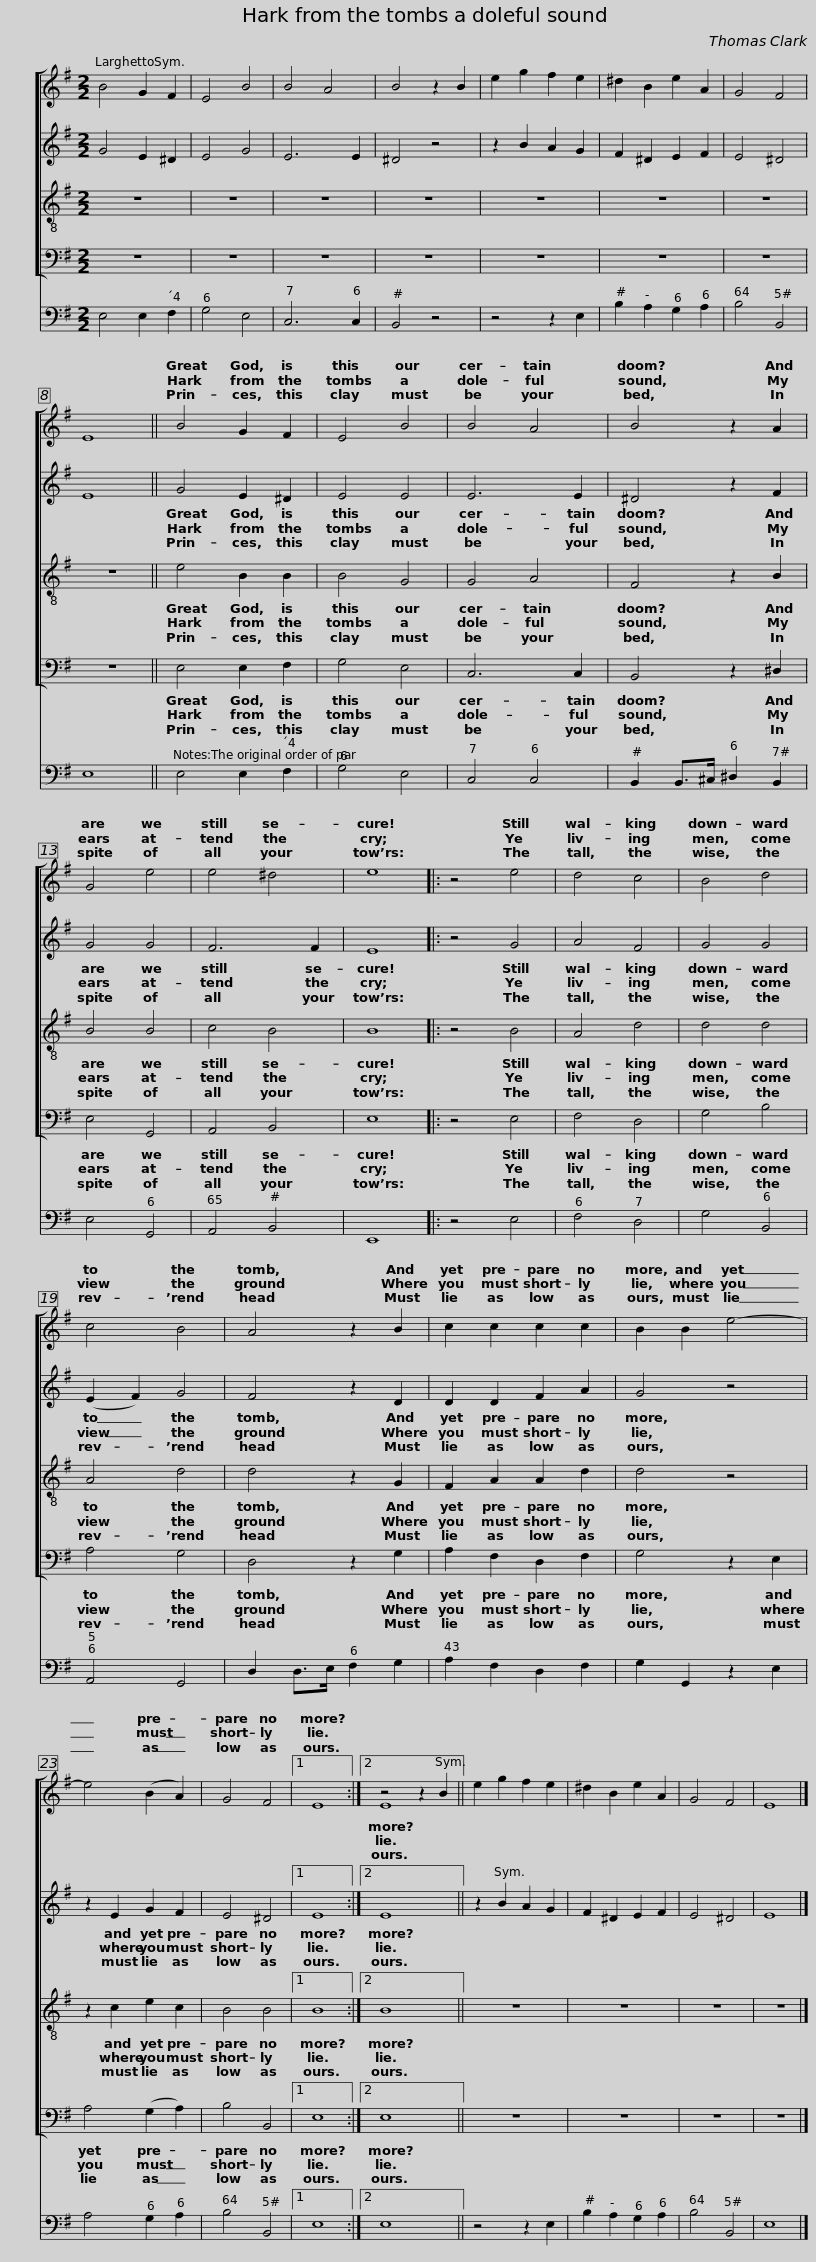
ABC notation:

X:1
%%score [ ( 1 2 ) 3 4 5 ] 6
L:1/8
M:2/2
I:linebreak $
K:Emin
V:1 treble
V:2 treble
V:3 treble
V:4 treble-8 transpose=-12
V:5 bass
V:6 bass
V:1
 B4 G2 F2 | E4 B4 | B4 A4 | B4 z2 B2 | e2 g2 f2 e2 | %5
 ^d2 B2 e2 A2 | G4 F4 | E8 ||$ B4 G2 F2 | E4 B4 | %10
 B4 A4 | B4 z2 A2 | G4 e4 | e4 ^d4 | e8 |:$ %15
 z4 e4 | d4 c4 | B4 d4 | c4 B4 | A4 z2 B2 | %20
 c2 c2 c2 c2 |$ B2 B2 e4- |$ e4 (B2 A2) | G4 F4 |1 E8 :|2 %25
 z4 z2 B2 || e2 g2 f2 e2 | ^d2 B2 e2 A2 | G4 F4 | E8 |] %30
V:2
 x8 | x8 | x8 | x8 | x8 | %5
 x8 | x8 | x8 ||$ x8 | x8 | %10
 x8 | x8 | x8 | x8 | x8 |:$ %15
 x8 | x8 | x8 | x8 | x8 | %20
 x8 |$ x8 |$ x8 | x8 |1 x8 :|2 %25
 E8 || x8 | x8 | x8 | x8 |] %30
V:3
 G4 E2 ^D2 | E4 G4 | E6 E2 | ^D4 z4 | z2 B2 A2 G2 | %5
 F2 ^D2 E2 F2 | E4 ^D4 | E8 ||$ G4 E2 ^D2 | E4 E4 | %10
 E6 E2 | ^D4 z2 F2 | G4 G4 | F6 F2 | E8 |:$ %15
 z4 G4 | A4 F4 | G4 G4 | (E2 F2) G4 | F4 z2 D2 | %20
 D2 D2 F2 A2 |$ G4 z4 |$ z2 E2 G2 F2 | E4 ^D4 |1 E8 :|2 %25
 E8 || z2 B2 A2 G2 | F2 ^D2 E2 F2 | E4 ^D4 | E8 |] %30
V:4
 z8 | z8 | z8 | z8 | z8 | %5
 z8 | z8 | z8 ||$ e4 B2 B2 | B4 G4 | %10
 G4 A4 | F4 z2 B2 | B4 B4 | c4 B4 | B8 |:$ %15
 z4 B4 | A4 d4 | d4 d4 | A4 d4 | d4 z2 G2 | %20
 F2 A2 A2 d2 |$ d4 z4 |$ z2 c2 e2 c2 | B4 B4 |1 B8 :|2 %25
 B8 || z8 | z8 | z8 | z8 |] %30
V:5
 z8 | z8 | z8 | z8 | z8 | %5
 z8 | z8 | z8 ||$ E,4 E,2 F,2 | G,4 E,4 | %10
 C,6 C,2 | B,,4 z2 ^D,2 | E,4 G,,4 | A,,4 B,,4 | E,8 |:$ %15
 z4 E,4 | F,4 D,4 | G,4 B,4 | A,4 G,4 | D,4 z2 G,2 | %20
 A,2 F,2 D,2 F,2 |$ G,4 z2 E,2 |$ A,4 (G,2 A,2) | B,4 B,,4 |1 E,8 :|2 %25
 E,8 || z8 | z8 | z8 | z8 |] %30
V:6
 E,4 E,2 F,2 | G,4 E,4 | C,6 C,2 | B,,4 z4 | z4 z2 E,2 | %5
 B,2 A,2 G,2 A,2 | B,4 B,,4 | E,8 ||$ E,4 E,2 F,2 | G,4 E,4 | %10
 C,4 C,4 | B,,2 B,,>^C, ^D,2 B,,2 | E,4 G,,4 | A,,4 B,,4 | E,,8 |:$ %15
 z4 E,4 | F,4 D,4 | G,4 B,,4 | A,,4 G,,4 | D,2 D,>E, F,2 G,2 | %20
 A,2 F,2 D,2 F,2 |$ G,2 G,,2 z2 E,2 |$ A,4 G,2 A,2 | B,4 B,,4 |1 E,8 :|2 %25
 E,8 || z4 z2 E,2 | B,2 A,2 G,2 A,2 | B,4 B,,4 | E,8 |] %30
